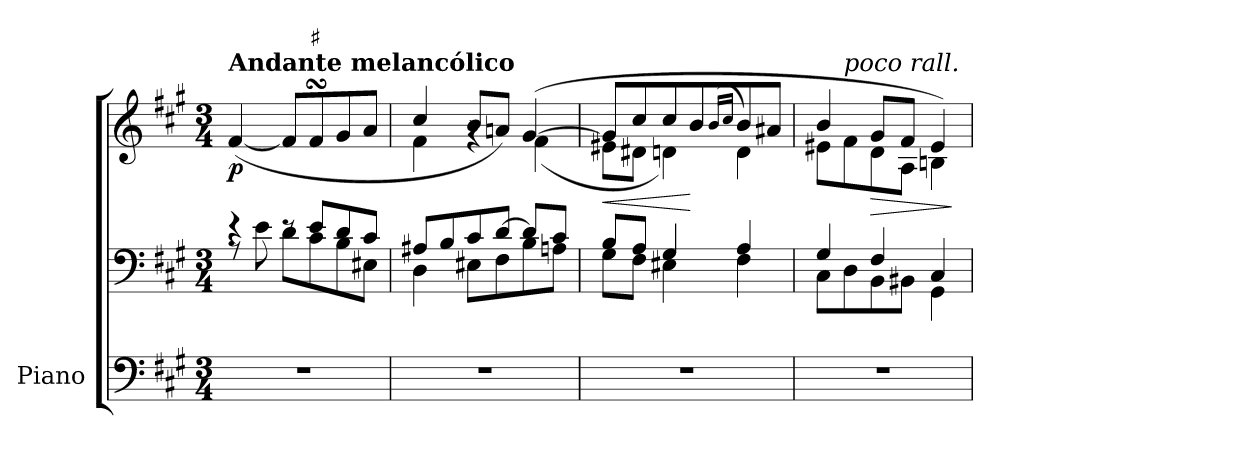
**kern	**kern	**kern	**dynam
*part1	*part1	*part1	*part1
*staff3	*staff2	*staff1	*staff1/2/3
*I"Piano	*	*	*
*I'Pno.	*	*	*
*clefF4	*clefF4	*clefG2	*
*k[f#c#g#]	*k[f#c#g#]	*k[f#c#g#]	*
*M3/4	*M3/4	*M3/4	*
*MM72	*MM72	*MM72	*
=1	=1	=1	=1
*	*^	*	*
!	!	!	!LO:TX:a:B:t=Andante melancólico	!
!	!	!	!	!LO:DY:b
2.r	4re	8rA	([4f#/	p
.	.	8e\	.	.
.	8re	8d\L	8f#/L]	.
!	!	!	!LO:TX:a:t=♯	!
.	8e/L	8c#\	8f#sSSS/	.
.	8d/	8B\	8g#/	.
.	8c#/J	8E#X\J	8a/J	.
=2	=2	=2	=2	=2
*	*	*	*^	*
2.r	8A#X/L	4D\	4cc#/	4f#\	.
.	8B/	.	.	.	.
.	8c#/	8E#X\L	8b/L	4rg	.
.	[8d/J	8F#\	8an/J)	.	.
.	8d/L]	8B\	([4g#/	(4f#\	.
.	8c#/J	8An\J	.	.	.
=3	=3	=3	=3	=3	=3
!	!	!	!	!	!LO:HP:b
2.r	8B/L	8G#\L	8g#/L]	8e#X\L	<
.	8A/J	8F#\J	8cc#/	8d#X\J	.
.	4G#/	4E#X\	8cc#/	4dn\)	.
.	.	.	8b/	.	[
.	.	.	(16qb/LL	.	.
.	.	.	16qcc#/JJ	.	.
.	4A/	4F#\	8b/)	4d\	.
.	.	.	8a#X/J	.	.
=4	=4	=4	=4	=4	=4
*	*	*	*MM68	*	*
2.r	4G#/	8C#\L	4b/	8e#X\L	.
!	!	!	!	!LO:TX:a:i:t=poco rall.	!
.	.	8D\	.	8f#\	.
*	*	*	*MM64	*	*
!	!	!	!	!	!LO:HP:b
.	4F#/	8BB\	8g#/L	8d\	>
.	.	8BB#X\J	8f#/J	8A\J	.
.	4C#/	4GG#\	4e#/)	4Bn\	.
*	*v	*v	*	*	*
*	*	*v	*v	*
.	.	.	]
=	=	=	=
*-	*-	*-	*-
